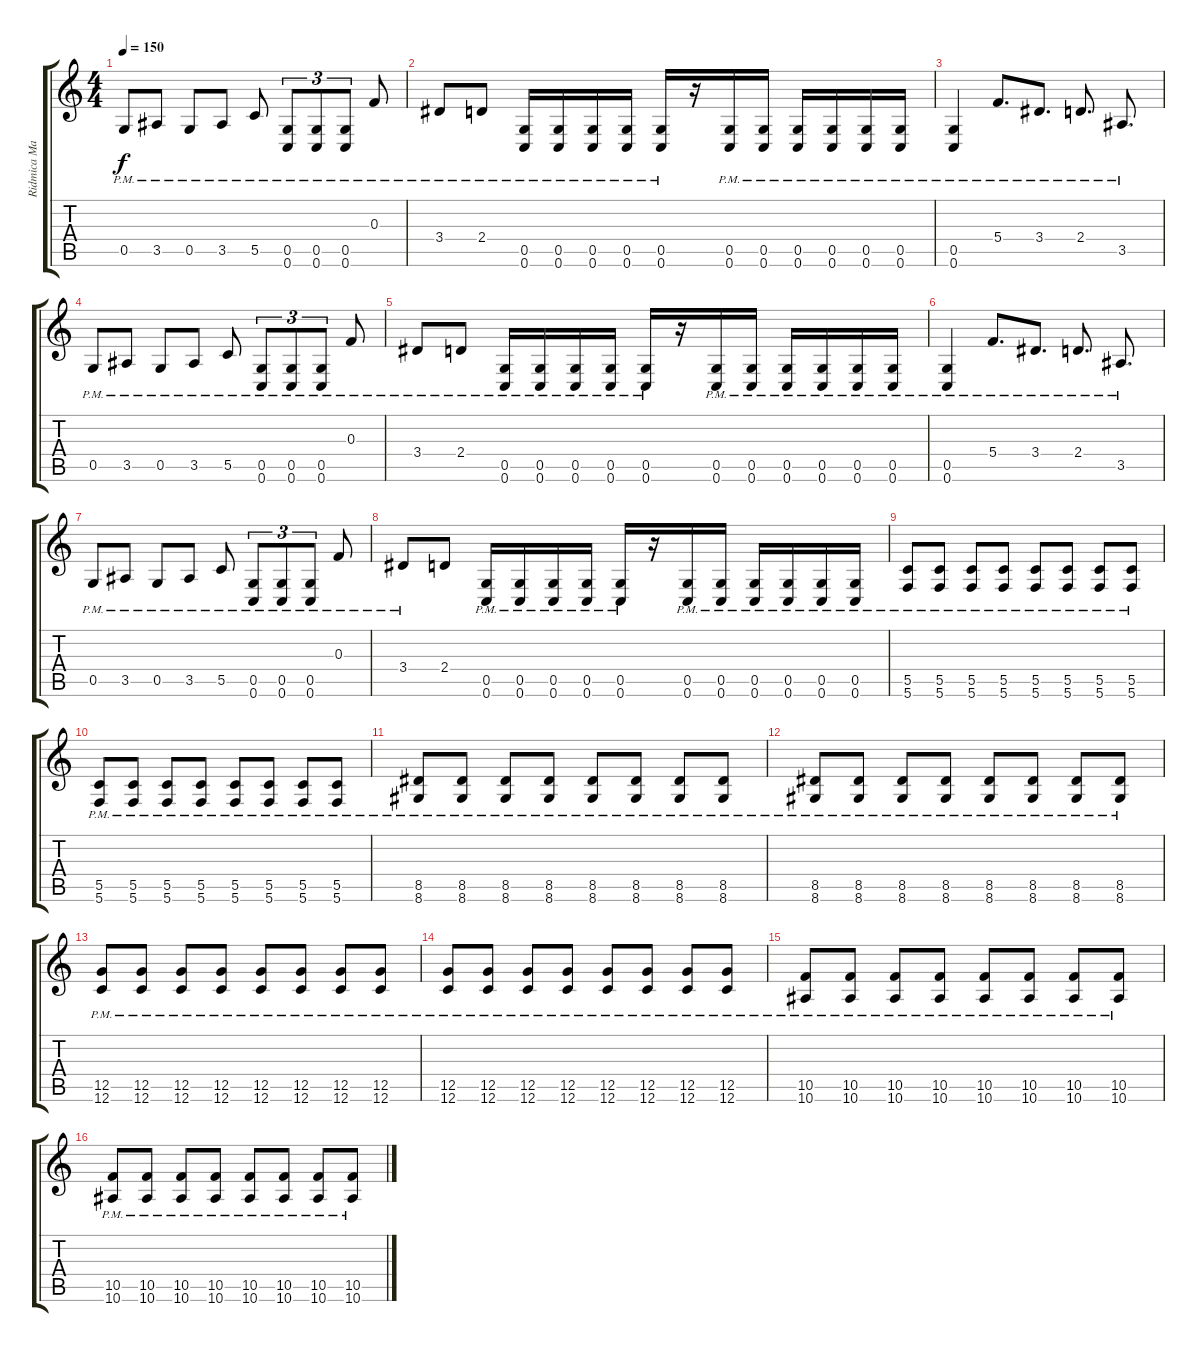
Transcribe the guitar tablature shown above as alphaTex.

\track ("Ridmica Mateo" "Ridmica Ma") {instrument overdrivenguitar}
\staff {score tabs}
\tuning (D4 A3 F3 C3 G2 C2) {hide}
\ts (4 4)
\tempo 150
\clef g2
\ks c
0.5{pm}.8{dy f} 3.5{pm}.8 0.5{pm}.8 3.5{pm}.8 5.5{pm}.8 (0.5{pm} 0.6{pm}).8{tu (3 2)} (0.5{pm} 0.6{pm}).8{tu (3 2)} (0.5{pm} 0.6{pm}).8{tu (3 2)} 0.3{pm}.8 |
3.4{pm}.8 2.4{pm}.8 (0.5{pm} 0.6{pm}).16 (0.5{pm} 0.6{pm}).16 (0.5{pm} 0.6{pm}).16 (0.5{pm} 0.6{pm}).16 (0.5{pm} 0.6{pm}).16 r.16 (0.5{pm} 0.6{pm}).16 (0.5{pm} 0.6{pm}).16 (0.5{pm} 0.6{pm}).16 (0.5{pm} 0.6{pm}).16 (0.5{pm} 0.6{pm}).16 (0.5{pm} 0.6{pm}).16 |
(0.5{pm} 0.6{pm}).4 5.4{pm}.8{d} 3.4{pm}.8{d} 2.4{pm}.8{d} 3.5{pm}.8{d} |
0.5{pm}.8 3.5{pm}.8 0.5{pm}.8 3.5{pm}.8 5.5{pm}.8 (0.5{pm} 0.6{pm}).8{tu (3 2)} (0.5{pm} 0.6{pm}).8{tu (3 2)} (0.5{pm} 0.6{pm}).8{tu (3 2)} 0.3{pm}.8 |
3.4{pm}.8 2.4{pm}.8 (0.5{pm} 0.6{pm}).16 (0.5{pm} 0.6{pm}).16 (0.5{pm} 0.6{pm}).16 (0.5{pm} 0.6{pm}).16 (0.5{pm} 0.6{pm}).16 r.16 (0.5{pm} 0.6{pm}).16 (0.5{pm} 0.6{pm}).16 (0.5{pm} 0.6{pm}).16 (0.5{pm} 0.6{pm}).16 (0.5{pm} 0.6{pm}).16 (0.5{pm} 0.6{pm}).16 |
(0.5{pm} 0.6{pm}).4 5.4{pm}.8{d} 3.4{pm}.8{d} 2.4{pm}.8{d} 3.5{pm}.8{d} |
0.5{pm}.8 3.5{pm}.8 0.5{pm}.8 3.5{pm}.8 5.5{pm}.8 (0.5{pm} 0.6{pm}).8{tu (3 2)} (0.5{pm} 0.6{pm}).8{tu (3 2)} (0.5{pm} 0.6{pm}).8{tu (3 2)} 0.3{pm}.8 |
3.4{pm}.8 2.4.8 (0.5{pm} 0.6{pm}).16 (0.5{pm} 0.6{pm}).16 (0.5{pm} 0.6{pm}).16 (0.5{pm} 0.6{pm}).16 (0.5{pm} 0.6{pm}).16 r.16 (0.5{pm} 0.6{pm}).16 (0.5{pm} 0.6{pm}).16 (0.5{pm} 0.6{pm}).16 (0.5{pm} 0.6{pm}).16 (0.5{pm} 0.6{pm}).16 (0.5{pm} 0.6{pm}).16 |
(5.5{pm} 5.6{pm}).8 (5.5{pm} 5.6{pm}).8 (5.5{pm} 5.6{pm}).8 (5.5{pm} 5.6{pm}).8 (5.5{pm} 5.6{pm}).8 (5.5{pm} 5.6{pm}).8 (5.5{pm} 5.6{pm}).8 (5.5{pm} 5.6{pm}).8 |
(5.5{pm} 5.6{pm}).8 (5.5{pm} 5.6{pm}).8 (5.5{pm} 5.6{pm}).8 (5.5{pm} 5.6{pm}).8 (5.5{pm} 5.6{pm}).8 (5.5{pm} 5.6{pm}).8 (5.5{pm} 5.6{pm}).8 (5.5{pm} 5.6{pm}).8 |
(8.5{pm} 8.6{pm}).8 (8.5{pm} 8.6{pm}).8 (8.5{pm} 8.6{pm}).8 (8.5{pm} 8.6{pm}).8 (8.5{pm} 8.6{pm}).8 (8.5{pm} 8.6{pm}).8 (8.5{pm} 8.6{pm}).8 (8.5{pm} 8.6{pm}).8 |
(8.5{pm} 8.6{pm}).8 (8.5{pm} 8.6{pm}).8 (8.5{pm} 8.6{pm}).8 (8.5{pm} 8.6{pm}).8 (8.5{pm} 8.6{pm}).8 (8.5{pm} 8.6{pm}).8 (8.5{pm} 8.6{pm}).8 (8.5{pm} 8.6{pm}).8 |
(12.5{pm} 12.6{pm}).8 (12.5{pm} 12.6{pm}).8 (12.5{pm} 12.6{pm}).8 (12.5{pm} 12.6{pm}).8 (12.5{pm} 12.6{pm}).8 (12.5{pm} 12.6{pm}).8 (12.5{pm} 12.6{pm}).8 (12.5{pm} 12.6{pm}).8 |
(12.5{pm} 12.6{pm}).8 (12.5{pm} 12.6{pm}).8 (12.5{pm} 12.6{pm}).8 (12.5{pm} 12.6{pm}).8 (12.5{pm} 12.6{pm}).8 (12.5{pm} 12.6{pm}).8 (12.5{pm} 12.6{pm}).8 (12.5{pm} 12.6{pm}).8 |
(10.5{pm} 10.6{pm}).8 (10.5{pm} 10.6{pm}).8 (10.5{pm} 10.6{pm}).8 (10.5{pm} 10.6{pm}).8 (10.5{pm} 10.6{pm}).8 (10.5{pm} 10.6{pm}).8 (10.5{pm} 10.6{pm}).8 (10.5{pm} 10.6{pm}).8 |
(10.5{pm} 10.6{pm}).8 (10.5{pm} 10.6{pm}).8 (10.5{pm} 10.6{pm}).8 (10.5{pm} 10.6{pm}).8 (10.5{pm} 10.6{pm}).8 (10.5{pm} 10.6{pm}).8 (10.5{pm} 10.6{pm}).8 (10.5{pm} 10.6{pm}).8
